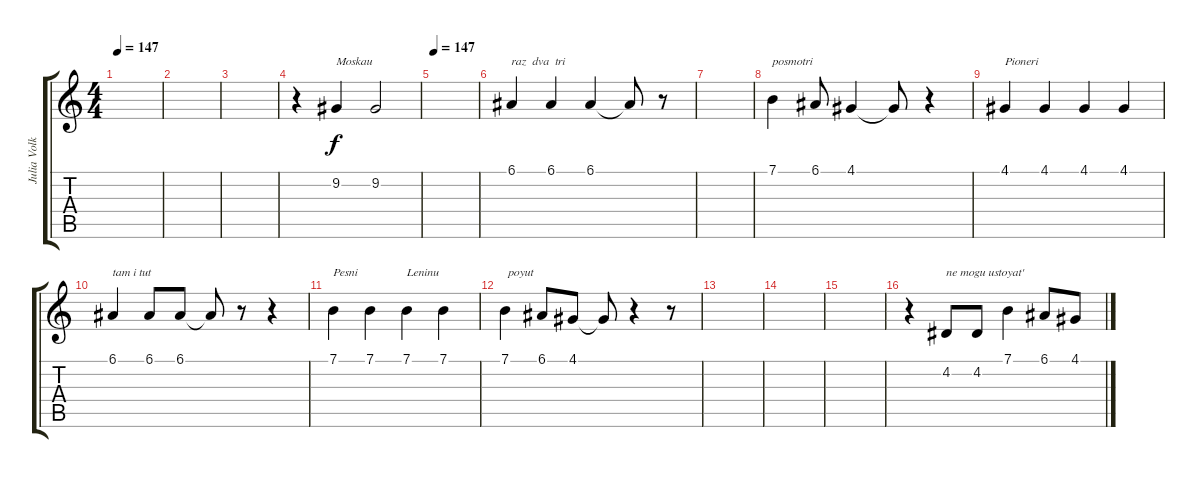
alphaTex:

\track ("Julia Volkova? (Voice 2)" "Julia Volk") {instrument harmonica}
\staff {score tabs}
\tuning (E4 B3 G3 D3 A2 E2) {hide}
\ts (4 4)
\tempo 147
\clef g2
\ks c
|
|
|
r.4 9.2.4{txt "Moskau" volume 16} 9.2.2 |
\tempo 147
|
6.1.4{txt "raz  dva  tri"} 6.1.4 6.1.4 6.1{t}.8 r.8 |
|
7.1.4{txt "posmotri"} 6.1.8 4.1.4 4.1{t}.8 r.4 |
4.1.4{txt "Pioneri "} 4.1.4 4.1.4 4.1.4 |
6.1.4{txt "tam i tut"} 6.1.8 6.1.8 6.1{t}.8 r.8 r.4 |
7.1.4{txt "Pesni "} 7.1.4 7.1.4{txt "Leninu"} 7.1.4 |
7.1.4{txt " poyut"} 6.1.8 4.1.8 4.1{t}.8 r.4 r.8 |
|
|
|
r.4 4.2.8{txt "ne mogu ustoyat'"} 4.2.8 7.1.4 6.1.8 4.1.8
